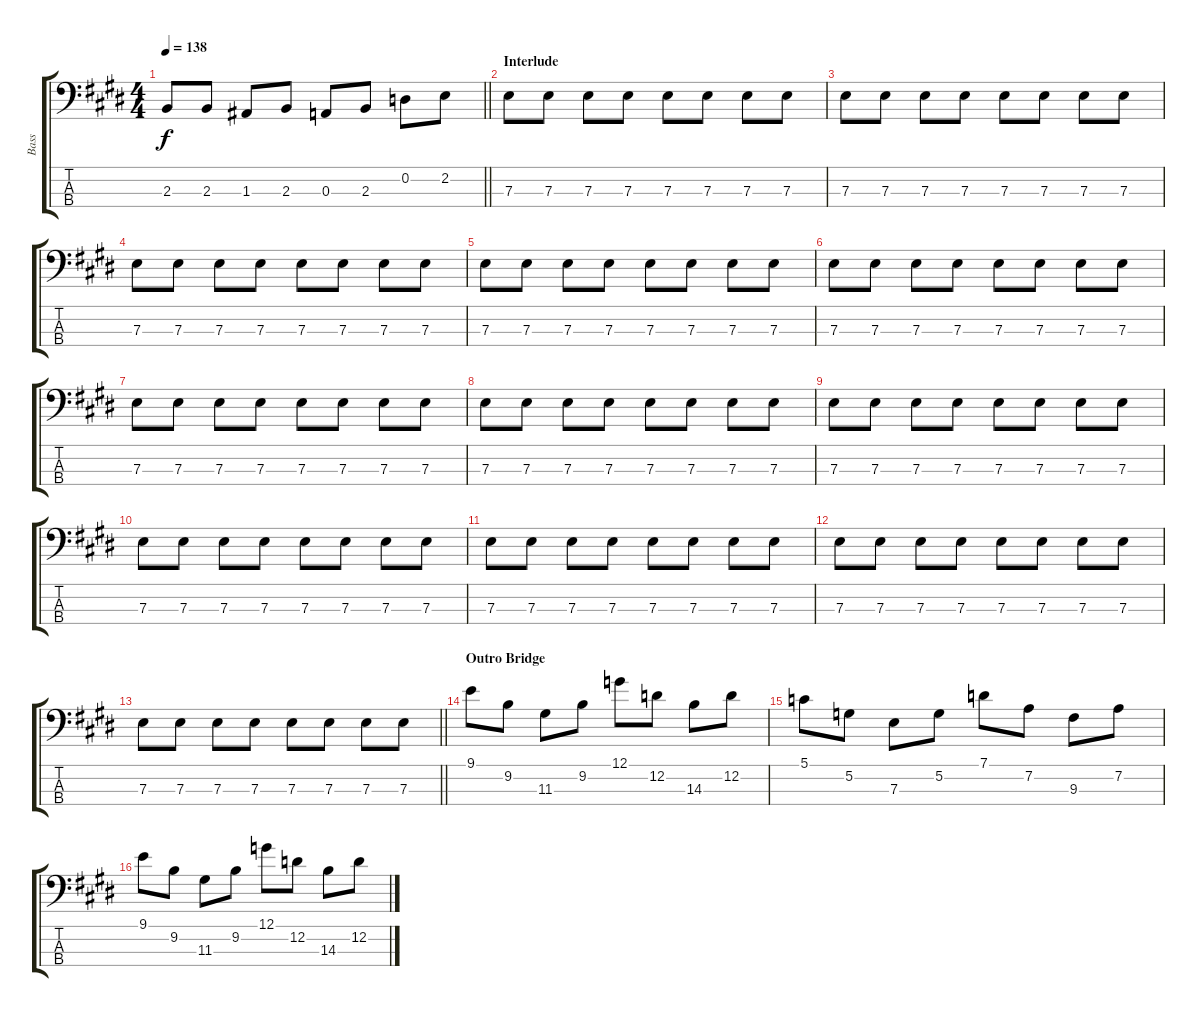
\track ("Bass" "Bass") {instrument electricbassfinger}
\staff {score tabs}
\tuning (G2 D2 A1 E1) {hide}
\ts (4 4)
\tempo 138
\clef f4
\barLineRight lightlight
\ks c#minor
2.3{t}.8{dy f} 2.3.8 1.3.8 2.3.8 0.3.8 2.3.8 0.2.8 2.2.8 |
\section ("" "Interlude")
7.3.8 7.3.8 7.3.8 7.3.8 7.3.8 7.3.8 7.3.8 7.3.8 |
7.3.8 7.3.8 7.3.8 7.3.8 7.3.8 7.3.8 7.3.8 7.3.8 |
7.3.8 7.3.8 7.3.8 7.3.8 7.3.8 7.3.8 7.3.8 7.3.8 |
7.3.8 7.3.8 7.3.8 7.3.8 7.3.8 7.3.8 7.3.8 7.3.8 |
7.3.8 7.3.8 7.3.8 7.3.8 7.3.8 7.3.8 7.3.8 7.3.8 |
7.3.8 7.3.8 7.3.8 7.3.8 7.3.8 7.3.8 7.3.8 7.3.8 |
7.3.8 7.3.8 7.3.8 7.3.8 7.3.8 7.3.8 7.3.8 7.3.8 |
7.3.8 7.3.8 7.3.8 7.3.8 7.3.8 7.3.8 7.3.8 7.3.8 |
7.3.8 7.3.8 7.3.8 7.3.8 7.3.8 7.3.8 7.3.8 7.3.8 |
7.3.8 7.3.8 7.3.8 7.3.8 7.3.8 7.3.8 7.3.8 7.3.8 |
7.3.8 7.3.8 7.3.8 7.3.8 7.3.8 7.3.8 7.3.8 7.3.8 |
\barLineRight lightlight
7.3.8 7.3.8 7.3.8 7.3.8 7.3.8 7.3.8 7.3.8 7.3.8 |
\section ("" "Outro Bridge")
\ks e
9.1.8 9.2.8 11.3.8 9.2.8 12.1.8 12.2.8 14.3.8 12.2.8 |
\ks c#minor
5.1.8 5.2.8 7.3.8 5.2.8 7.1.8 7.2.8 9.3.8 7.2.8 |
9.1.8 9.2.8 11.3.8 9.2.8 12.1.8 12.2.8 14.3.8 12.2.8
